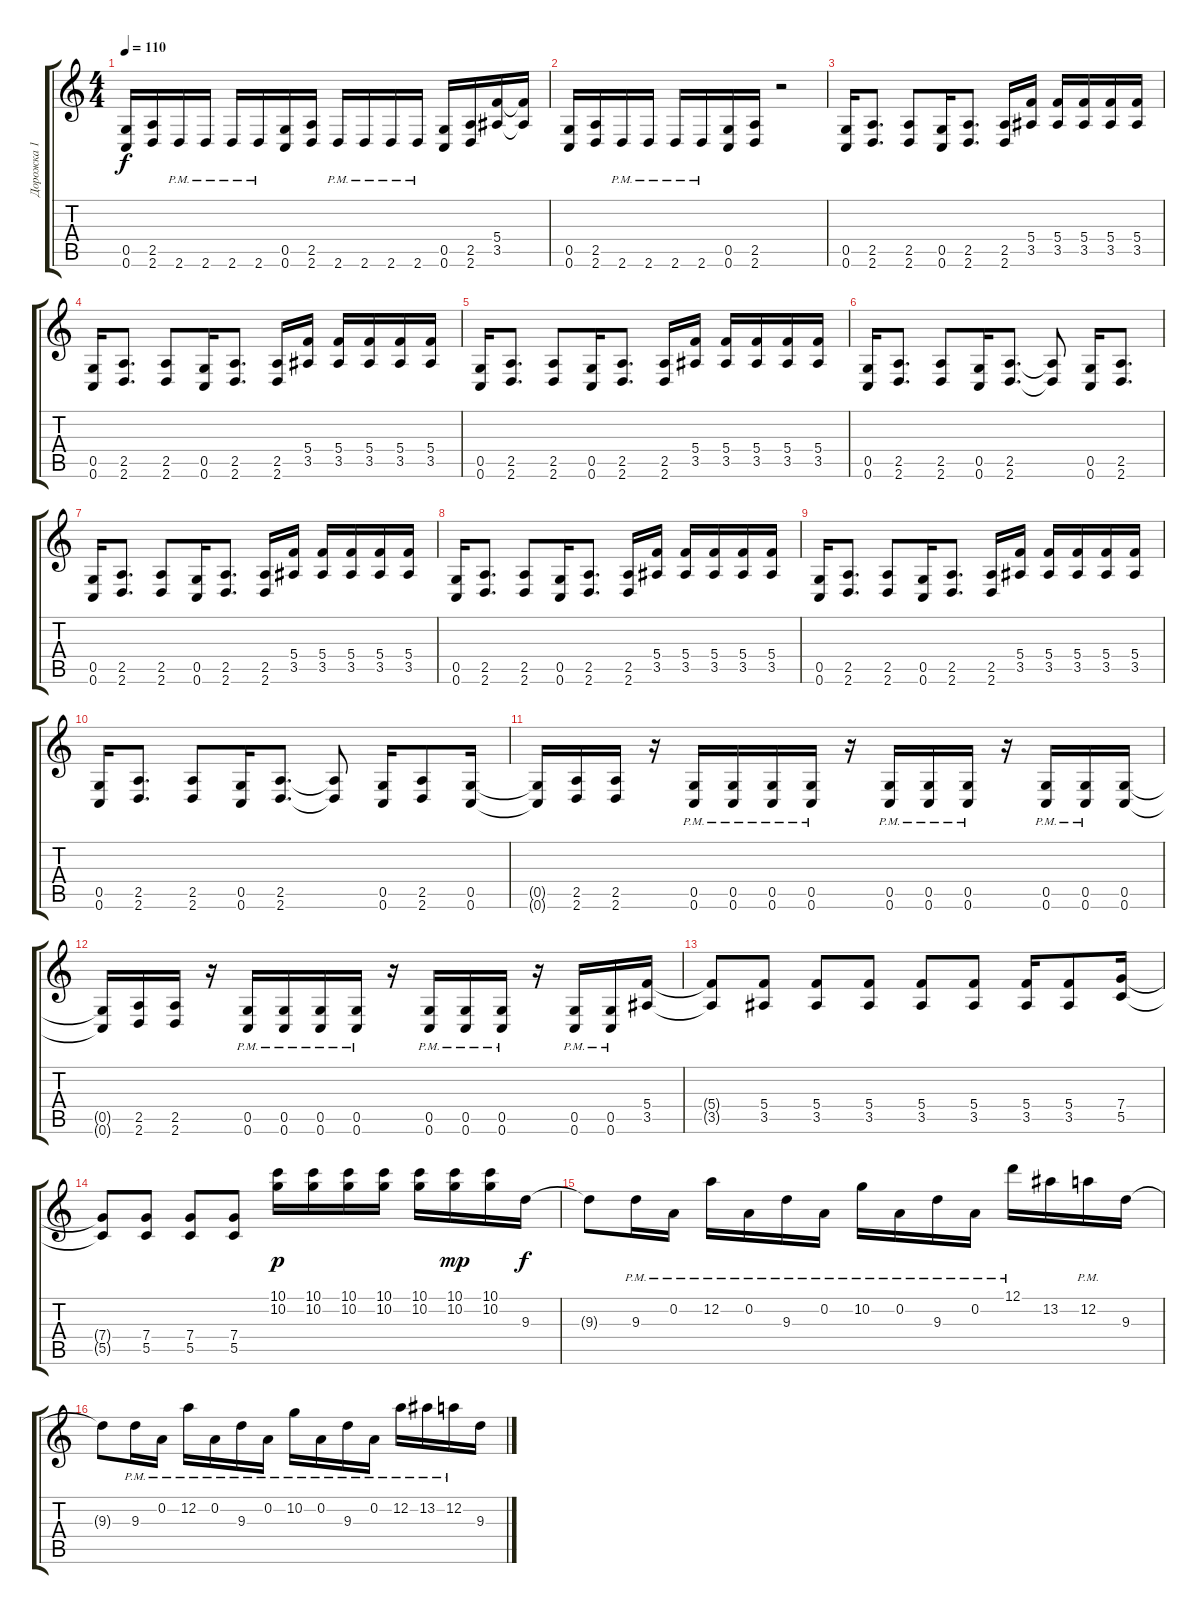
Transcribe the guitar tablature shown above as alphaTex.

\track ("Дорожка 1" "Дорожка 1") {instrument distortionguitar}
\staff {score tabs}
\tuning (D4 A3 F3 C3 G2 C2) {hide}
\ts (4 4)
\tempo 110
\clef g2
\ks c
(0.5 0.6).16{dy f} (2.5 2.6).16 2.6{pm}.16 2.6{pm}.16 2.6{pm}.16 2.6{pm}.16 (0.5 0.6).16 (2.5 2.6).16 2.6{pm}.16 2.6{pm}.16 2.6{pm}.16 2.6{pm}.16 (0.5 0.6).16 (2.5 2.6).16 (5.4 3.5).16 (5.4{t} 3.5{t}).16 |
(0.5 0.6).16 (2.5 2.6).16 2.6{pm}.16 2.6{pm}.16 2.6{pm}.16 2.6{pm}.16 (0.5 0.6).16 (2.5 2.6).16 r.2 |
(0.5 0.6).16 (2.5 2.6).8{d} (2.5 2.6).8 (0.5 0.6).16 (2.5 2.6).8{d} (2.5 2.6).16 (5.4 3.5).16 (5.4 3.5).16 (5.4 3.5).16 (5.4 3.5).16 (5.4 3.5).16 |
(0.5 0.6).16 (2.5 2.6).8{d} (2.5 2.6).8 (0.5 0.6).16 (2.5 2.6).8{d} (2.5 2.6).16 (5.4 3.5).16 (5.4 3.5).16 (5.4 3.5).16 (5.4 3.5).16 (5.4 3.5).16 |
(0.5 0.6).16 (2.5 2.6).8{d} (2.5 2.6).8 (0.5 0.6).16 (2.5 2.6).8{d} (2.5 2.6).16 (5.4 3.5).16 (5.4 3.5).16 (5.4 3.5).16 (5.4 3.5).16 (5.4 3.5).16 |
(0.5 0.6).16 (2.5 2.6).8{d} (2.5 2.6).8 (0.5 0.6).16 (2.5 2.6).8{d} (2.5{t} 2.6{t}).8 (0.5 0.6).16 (2.5 2.6).8{d} |
(0.5 0.6).16 (2.5 2.6).8{d} (2.5 2.6).8 (0.5 0.6).16 (2.5 2.6).8{d} (2.5 2.6).16 (5.4 3.5).16 (5.4 3.5).16 (5.4 3.5).16 (5.4 3.5).16 (5.4 3.5).16 |
(0.5 0.6).16 (2.5 2.6).8{d} (2.5 2.6).8 (0.5 0.6).16 (2.5 2.6).8{d} (2.5 2.6).16 (5.4 3.5).16 (5.4 3.5).16 (5.4 3.5).16 (5.4 3.5).16 (5.4 3.5).16 |
(0.5 0.6).16 (2.5 2.6).8{d} (2.5 2.6).8 (0.5 0.6).16 (2.5 2.6).8{d} (2.5 2.6).16 (5.4 3.5).16 (5.4 3.5).16 (5.4 3.5).16 (5.4 3.5).16 (5.4 3.5).16 |
(0.5 0.6).16 (2.5 2.6).8{d} (2.5 2.6).8 (0.5 0.6).16 (2.5 2.6).8{d} (2.5{t} 2.6{t}).8 (0.5 0.6).16 (2.5 2.6).8 (0.5 0.6).16 |
(0.5{t} 0.6{t}).16 (2.5 2.6).16 (2.5 2.6).16 r.16 (0.5{pm} 0.6{pm}).16 (0.5{pm} 0.6{pm}).16 (0.5{pm} 0.6{pm}).16 (0.5{pm} 0.6{pm}).16 r.16 (0.5{pm} 0.6{pm}).16 (0.5{pm} 0.6{pm}).16 (0.5{pm} 0.6{pm}).16 r.16 (0.5{pm} 0.6{pm}).16 (0.5{pm} 0.6{pm}).16 (0.5 0.6).16 |
(0.5{t} 0.6{t}).16 (2.5 2.6).16 (2.5 2.6).16 r.16 (0.5{pm} 0.6{pm}).16 (0.5{pm} 0.6{pm}).16 (0.5{pm} 0.6{pm}).16 (0.5{pm} 0.6{pm}).16 r.16 (0.5{pm} 0.6{pm}).16 (0.5{pm} 0.6{pm}).16 (0.5{pm} 0.6{pm}).16 r.16 (0.5{pm} 0.6{pm}).16 (0.5{pm} 0.6{pm}).16 (5.4 3.5).16 |
(5.4{t} 3.5{t}).8 (5.4 3.5).8 (5.4 3.5).8 (5.4 3.5).8 (5.4 3.5).8 (5.4 3.5).8 (5.4 3.5).16 (5.4 3.5).8 (7.4 5.5).16 |
(7.4{t} 5.5{t}).8 (7.4 5.5).8 (7.4 5.5).8 (7.4 5.5).8 (10.1 10.2).16{dy p} (10.1 10.2).16 (10.1 10.2).16 (10.1 10.2).16 (10.1 10.2).16 (10.1 10.2).16{dy mp} (10.1 10.2).16 9.3.16{dy f} |
9.3{t}.8 9.3{pm}.16 0.2{pm}.16 12.2{pm}.16 0.2{pm}.16 9.3{pm}.16 0.2{pm}.16 10.2{pm}.16 0.2{pm}.16 9.3{pm}.16 0.2{pm}.16 12.1{pm}.16 13.2.16 12.2{pm}.16 9.3.16 |
9.3{t}.8 9.3{pm}.16 0.2{pm}.16 12.2{pm}.16 0.2{pm}.16 9.3{pm}.16 0.2{pm}.16 10.2{pm}.16 0.2{pm}.16 9.3{pm}.16 0.2{pm}.16 12.2{pm}.16 13.2{pm}.16 12.2{pm}.16 9.3.16
